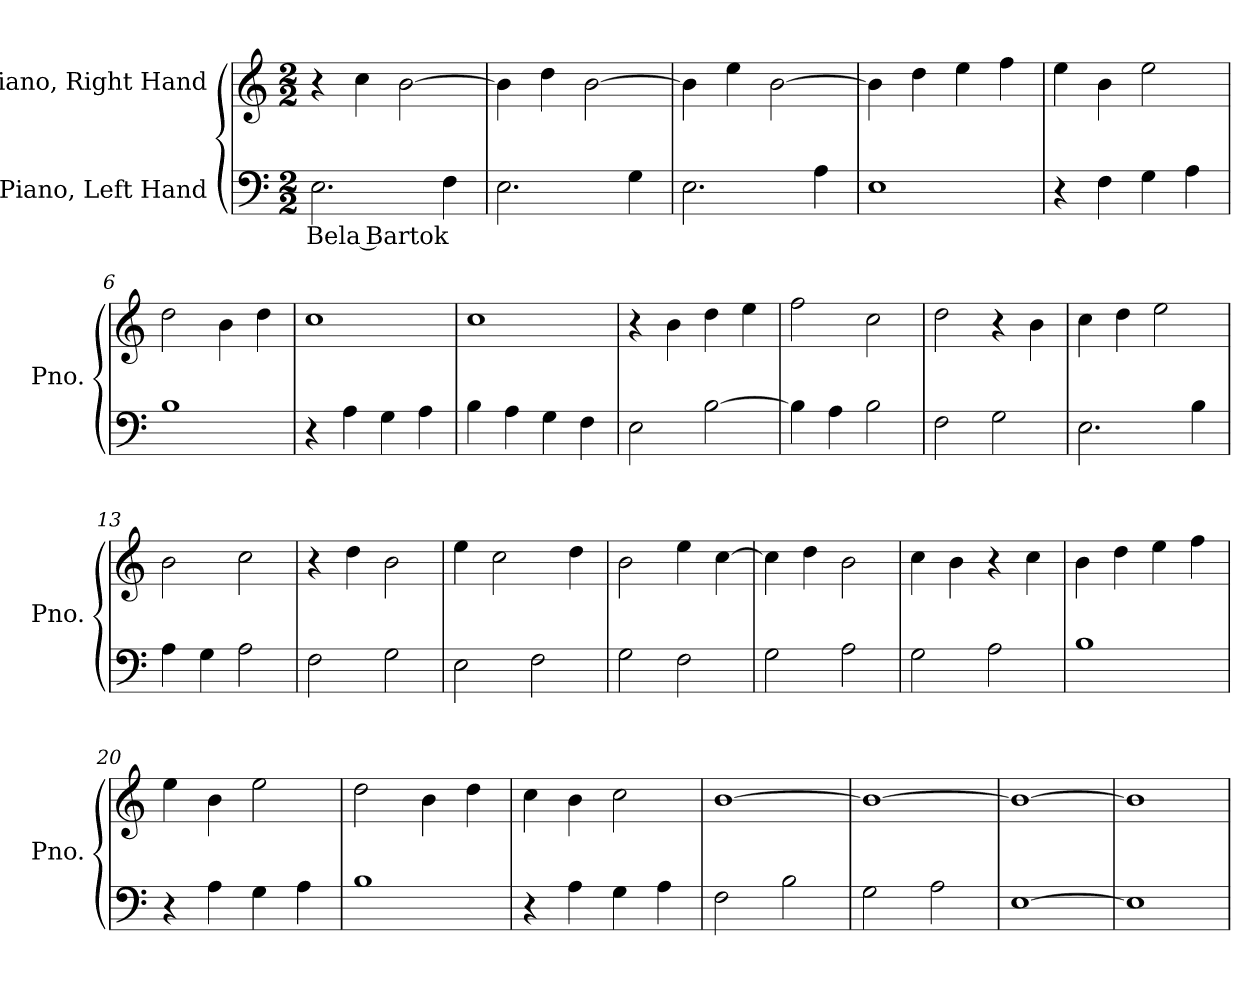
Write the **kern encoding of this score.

**kern	**text	**kern
*part2	*part2	*part1
*staff2	*staff2	*staff1
*I"Piano, Left Hand	*	*I"Piano, Right Hand
*I'Pno.	*	*I'Pno.
*clefF4	*	*clefG2
*k[]	*	*k[]
*M2/2	*	*M2/2
*MM100	*	*MM100
=1	=1	=1
!	!LO:LY:b	!
2.E\	Bela Bartok	4r
.	.	4cc\
.	.	[2b\
4F\	.	.
=2	=2	=2
2.E\	.	4b\]
.	.	4dd\
.	.	[2b\
4G\	.	.
=3	=3	=3
2.E\	.	4b\]
.	.	4ee\
.	.	[2b\
4A\	.	.
=4	=4	=4
1E	.	4b\]
.	.	4dd\
.	.	4ee\
.	.	4ff\
=5	=5	=5
4r	.	4ee\
4F\	.	4b\
4G\	.	2ee\
4A\	.	.
=6	=6	=6
1B	.	2dd\
.	.	4b\
.	.	4dd\
=7	=7	=7
4r	.	1cc
4A\	.	.
4G\	.	.
4A\	.	.
!!LO:LB:g=z
=8	=8	=8
4B\	.	1cc
4A\	.	.
4G\	.	.
4F\	.	.
=9	=9	=9
2E\	.	4r
.	.	4b\
[2B\	.	4dd\
.	.	4ee\
=10	=10	=10
4B\]	.	2ff\
4A\	.	.
2B\	.	2cc\
=11	=11	=11
2F\	.	2dd\
2G\	.	4r
.	.	4b\
=12	=12	=12
2.E\	.	4cc\
.	.	4dd\
.	.	2ee\
4B\	.	.
=13	=13	=13
4A\	.	2b\
4G\	.	.
2A\	.	2cc\
=14	=14	=14
2F\	.	4r
.	.	4dd\
2G\	.	2b\
=15	=15	=15
2E\	.	4ee\
.	.	2cc\
2F\	.	.
.	.	4dd\
=16	=16	=16
2G\	.	2b\
2F\	.	4ee\
.	.	[4cc\
=17	=17	=17
2G\	.	4cc\]
.	.	4dd\
2A\	.	2b\
!!LO:LB:g=z
=18	=18	=18
2G\	.	4cc\
.	.	4b\
2A\	.	4r
.	.	4cc\
=19	=19	=19
1B	.	4b\
.	.	4dd\
.	.	4ee\
.	.	4ff\
=20	=20	=20
4r	.	4ee\
4A\	.	4b\
4G\	.	2ee\
4A\	.	.
=21	=21	=21
1B	.	2dd\
.	.	4b\
.	.	4dd\
=22	=22	=22
4r	.	4cc\
4A\	.	4b\
4G\	.	2cc\
4A\	.	.
=23	=23	=23
2F\	.	[1b
2B\	.	.
=24	=24	=24
2G\	.	1b_
2A\	.	.
=25	=25	=25
[1E	.	1b_
=26	=26	=26
1E]	.	1b]
=	=	=
*-	*-	*-
